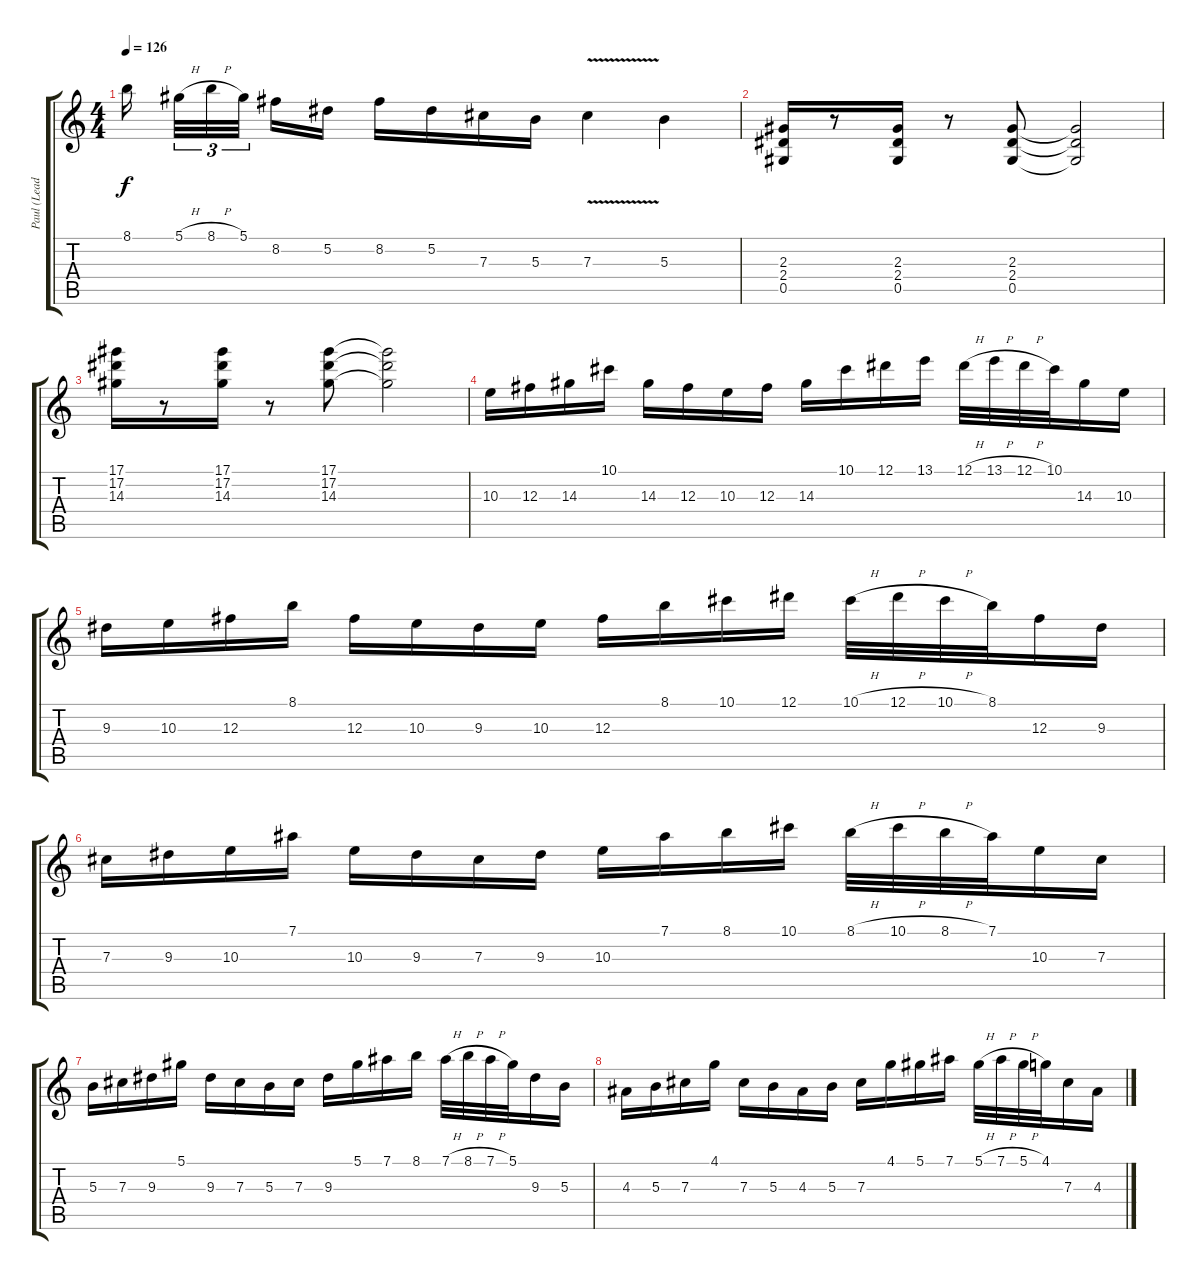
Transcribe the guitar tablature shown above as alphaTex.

\track ("Paul (Lead)" "Paul (Lead") {instrument distortionguitar}
\staff {score tabs}
\tuning (Eb4 Bb3 Gb3 Db3 Ab2 Eb2) {hide}
\ts (4 4)
\tempo 126
\clef g2
\ks c
8.1.16{dy f beam splitsecondary} 5.1{h}.32{tu (3 2)} 8.1{h}.32{tu (3 2)} 5.1.32{tu (3 2) beam splitsecondary} 8.2.16 5.2.16 8.2.16 5.2.16 7.3.16 5.3.16 7.3{v}.4 5.3.4 |
(2.3 2.4 0.5).16 r.8 (2.3 2.4 0.5).16 r.8 (2.3 2.4 0.5).8 (2.3{t} 2.4{t} 0.5{t}).2 |
(17.1 17.2 14.3).16 r.8 (17.1 17.2 14.3).16 r.8 (17.1 17.2 14.3).8 (17.1{t} 17.2{t} 14.3{t}).2 |
10.3.16 12.3.16 14.3.16 10.1.16 14.3.16 12.3.16 10.3.16 12.3.16 14.3.16 10.1.16 12.1.16 13.1.16 12.1{h}.32 13.1{h}.32 12.1{h}.32 10.1.32 14.3.16 10.3.16 |
9.3.16 10.3.16 12.3.16 8.1.16 12.3.16 10.3.16 9.3.16 10.3.16 12.3.16 8.1.16 10.1.16 12.1.16 10.1{h}.32 12.1{h}.32 10.1{h}.32 8.1.32 12.3.16 9.3.16 |
7.3.16 9.3.16 10.3.16 7.1.16 10.3.16 9.3.16 7.3.16 9.3.16 10.3.16 7.1.16 8.1.16 10.1.16 8.1{h}.32 10.1{h}.32 8.1{h}.32 7.1.32 10.3.16 7.3.16 |
5.3.16 7.3.16 9.3.16 5.1.16 9.3.16 7.3.16 5.3.16 7.3.16 9.3.16 5.1.16 7.1.16 8.1.16 7.1{h}.32 8.1{h}.32 7.1{h}.32 5.1.32 9.3.16 5.3.16 |
4.3.16 5.3.16 7.3.16 4.1.16 7.3.16 5.3.16 4.3.16 5.3.16 7.3.16 4.1.16 5.1.16 7.1.16 5.1{h}.32 7.1{h}.32 5.1{h}.32 4.1.32 7.3.16 4.3.16
